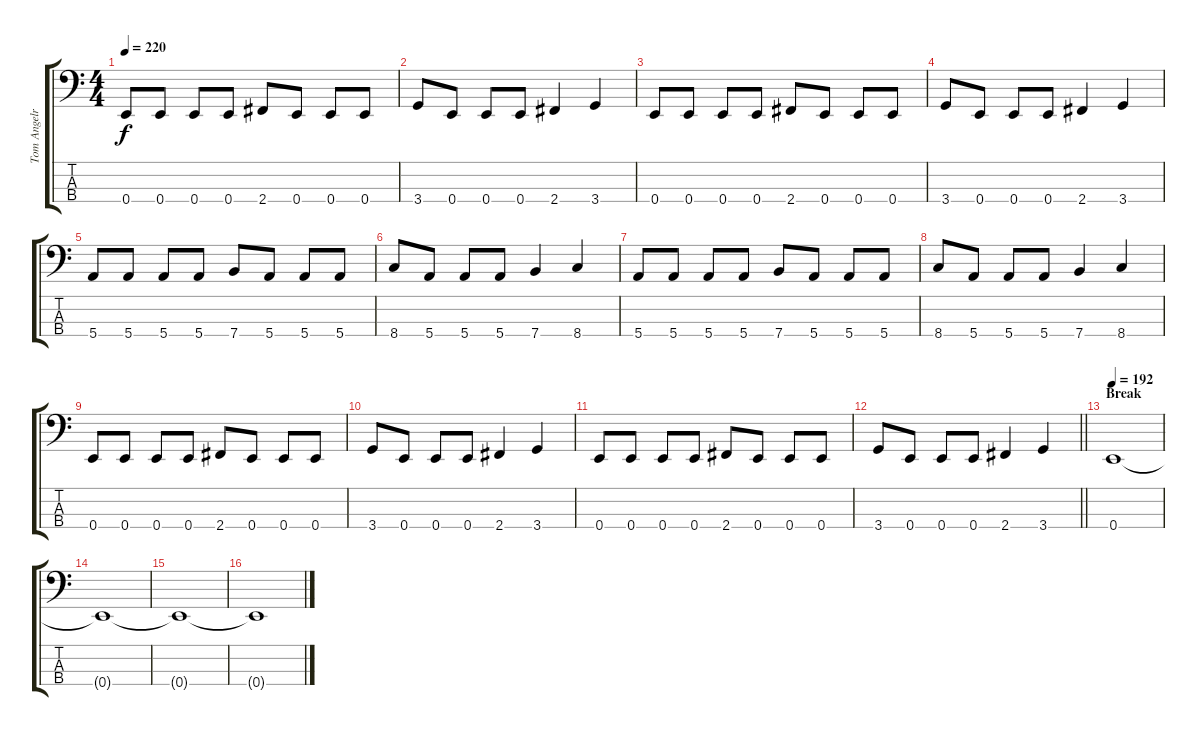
\track ("Tom Angelripper" "Tom Angelr") {instrument electricbasspick}
\staff {score tabs}
\tuning (G2 D2 A1 E1) {hide}
\ts (4 4)
\tempo 220
\clef f4
\ks c
0.4.8{dy f} 0.4.8 0.4.8 0.4.8 2.4.8 0.4.8 0.4.8 0.4.8 |
3.4.8 0.4.8 0.4.8 0.4.8 2.4.4 3.4.4 |
0.4.8 0.4.8 0.4.8 0.4.8 2.4.8 0.4.8 0.4.8 0.4.8 |
3.4.8 0.4.8 0.4.8 0.4.8 2.4.4 3.4.4 |
5.4.8 5.4.8 5.4.8 5.4.8 7.4.8 5.4.8 5.4.8 5.4.8 |
8.4.8 5.4.8 5.4.8 5.4.8 7.4.4 8.4.4 |
5.4.8 5.4.8 5.4.8 5.4.8 7.4.8 5.4.8 5.4.8 5.4.8 |
8.4.8 5.4.8 5.4.8 5.4.8 7.4.4 8.4.4 |
0.4.8 0.4.8 0.4.8 0.4.8 2.4.8 0.4.8 0.4.8 0.4.8 |
3.4.8 0.4.8 0.4.8 0.4.8 2.4.4 3.4.4 |
0.4.8 0.4.8 0.4.8 0.4.8 2.4.8 0.4.8 0.4.8 0.4.8 |
\barLineRight lightlight
3.4.8 0.4.8 0.4.8 0.4.8 2.4.4 3.4.4 |
\section ("" "Break")
\tempo 192
0.4.1 |
0.4{t}.1 |
0.4{t}.1 |
0.4{t}.1
